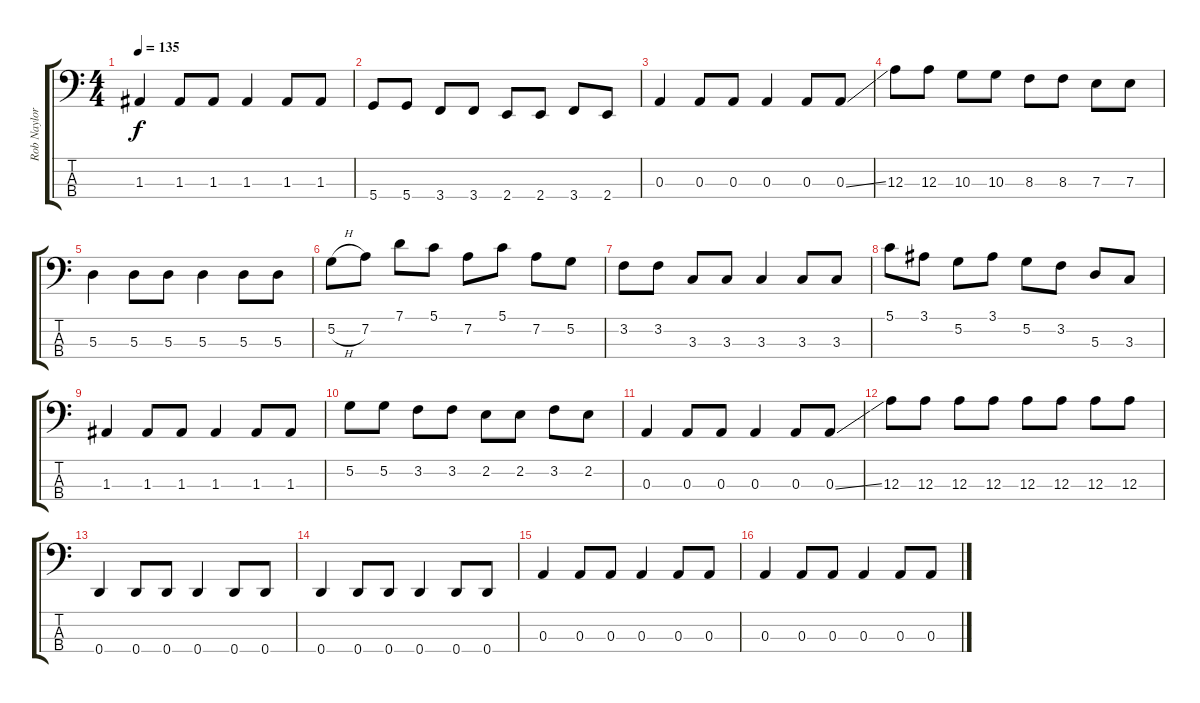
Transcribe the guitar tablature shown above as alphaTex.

\track ("Rob Naylor" "Rob Naylor") {instrument electricbasspick}
\staff {score tabs}
\tuning (G2 D2 A1 D1) {hide}
\ts (4 4)
\tempo 135
\clef f4
\ks c
1.3.4{dy f} 1.3.8 1.3.8 1.3.4 1.3.8 1.3.8 |
5.4.8 5.4.8 3.4.8 3.4.8 2.4.8 2.4.8 3.4.8 2.4.8 |
0.3.4 0.3.8 0.3.8 0.3.4 0.3.8 0.3{ss}.8 |
12.3.8 12.3.8 10.3.8 10.3.8 8.3.8 8.3.8 7.3.8 7.3.8 |
5.3.4 5.3.8 5.3.8 5.3.4 5.3.8 5.3.8 |
5.2{h}.8 7.2.8 7.1.8 5.1.8 7.2.8 5.1.8 7.2.8 5.2.8 |
3.2.8 3.2.8 3.3.8 3.3.8 3.3.4 3.3.8 3.3.8 |
5.1.8 3.1.8 5.2.8 3.1.8 5.2.8 3.2.8 5.3.8 3.3.8 |
1.3.4 1.3.8 1.3.8 1.3.4 1.3.8 1.3.8 |
5.2.8 5.2.8 3.2.8 3.2.8 2.2.8 2.2.8 3.2.8 2.2.8 |
0.3.4 0.3.8 0.3.8 0.3.4 0.3.8 0.3{ss}.8 |
12.3.8 12.3.8 12.3.8 12.3.8 12.3.8 12.3.8 12.3.8 12.3.8 |
0.4.4 0.4.8 0.4.8 0.4.4 0.4.8 0.4.8 |
0.4.4 0.4.8 0.4.8 0.4.4 0.4.8 0.4.8 |
0.3.4 0.3.8 0.3.8 0.3.4 0.3.8 0.3.8 |
0.3.4 0.3.8 0.3.8 0.3.4 0.3.8 0.3.8
